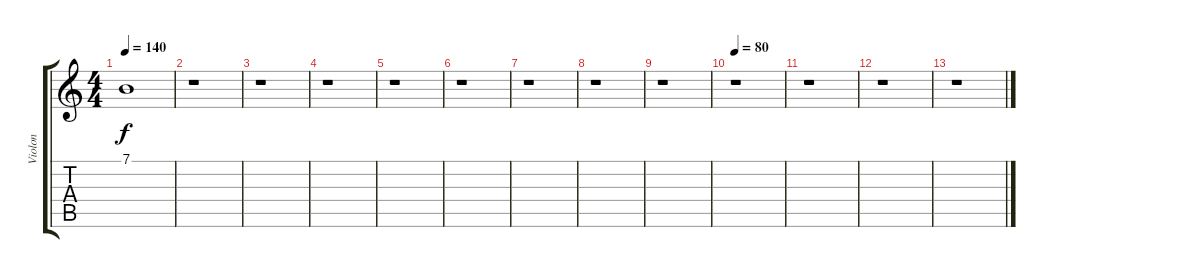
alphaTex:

\track ("Violon" "Violon") {instrument viola}
\staff {score tabs}
\tuning (E4 B3 G3 D3 A2 E2) {hide}
\ts (4 4)
\tempo 140
\clef g2
\ks c
7.1{t}.1{dy f} |
r.1 |
r.1 |
r.1 |
r.1 |
r.1 |
r.1 |
r.1 |
r.1 |
\tempo 80
r.1 |
r.1 |
r.1 |
r.1
